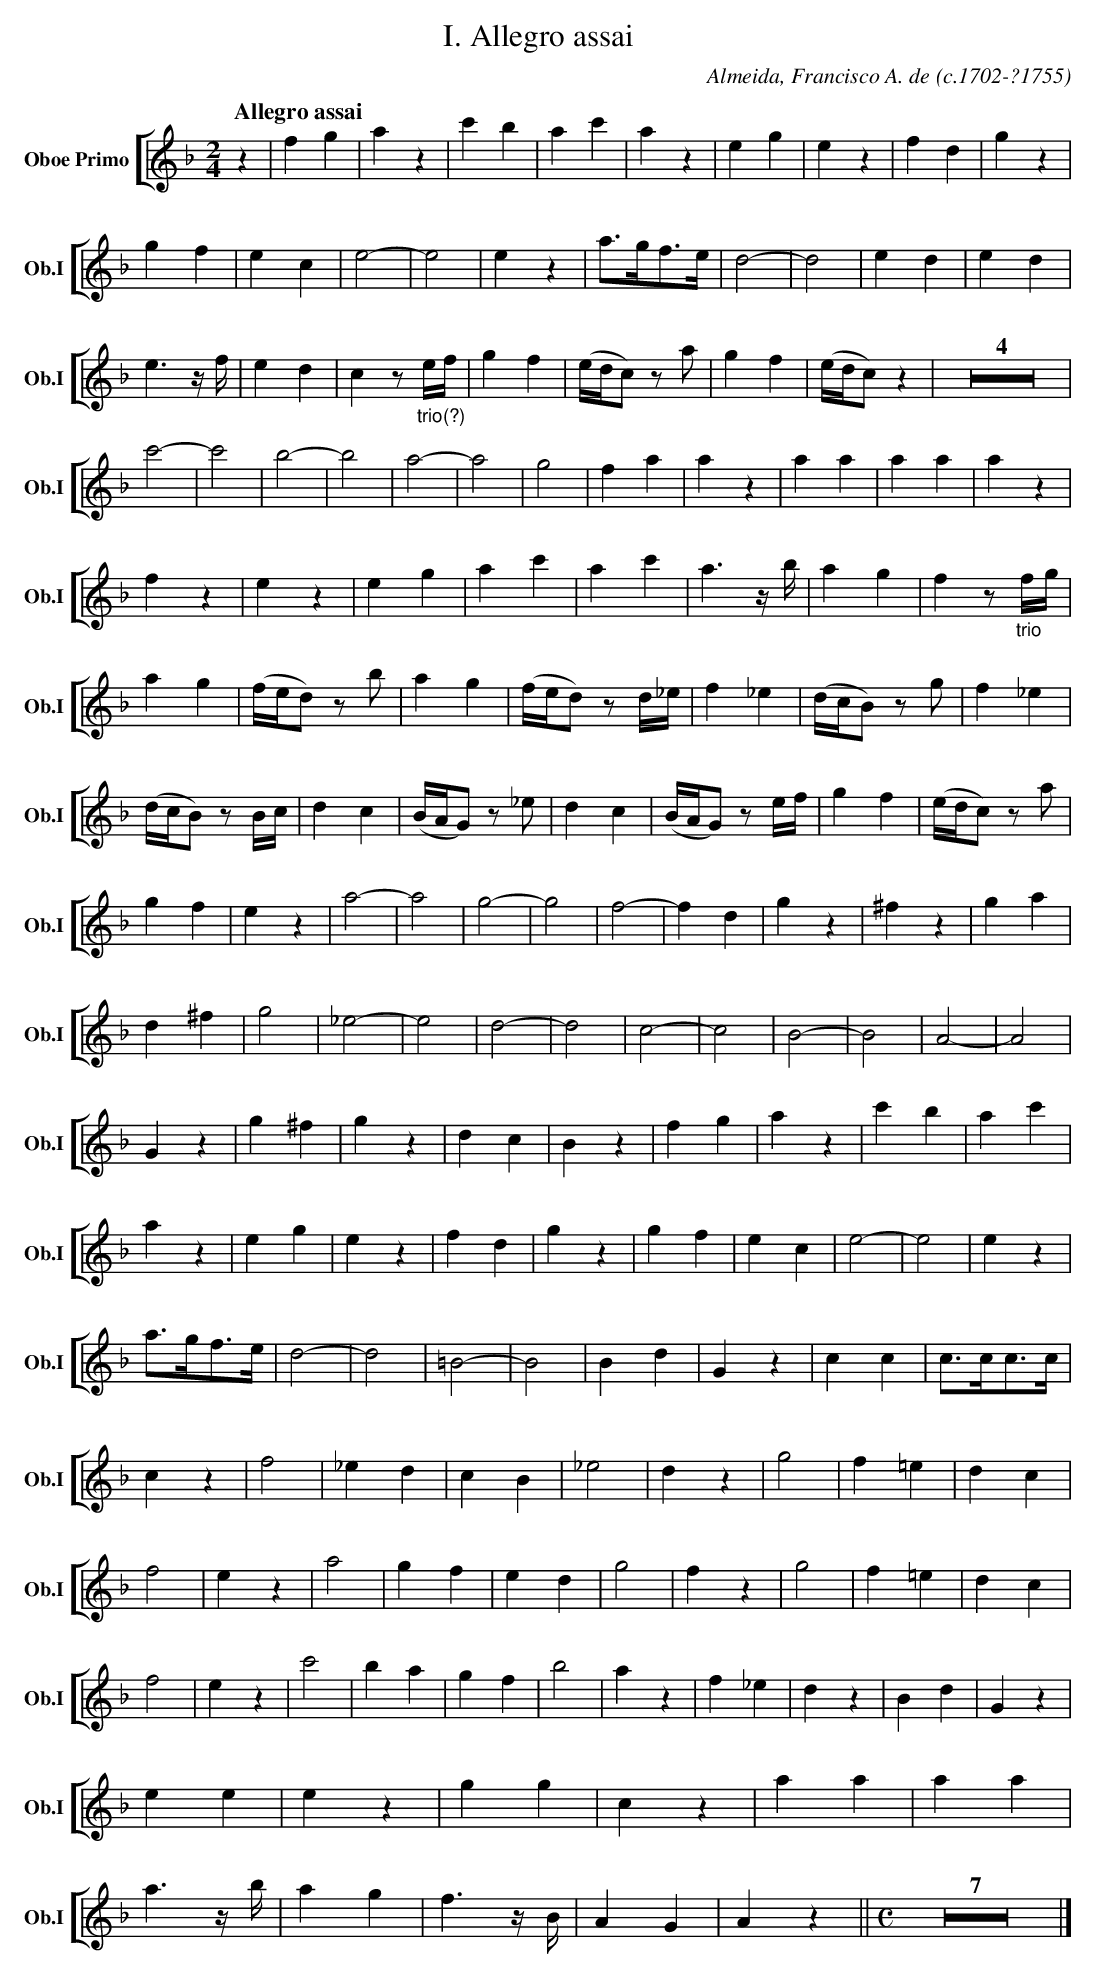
X:1
T:I. Allegro assai
C:Almeida, Francisco A. de (c.1702-?1755)
M:2/4
L:1/4
K:F
V: 1 clef=treble name="Oboe Primo" sname="Ob.I"
%%staves [( 1 )]
[Q:"Allegro assai"] z |fg|az|c'b|ac'|az|eg|ez|fd|gz|gf|ec|e2-|e2|ez|a/>g/f/>e/|d2-|d2|ed|ed|e3/2z//f// | \
   ed|cz/"_trio(?)"e//f//|gf|(e//d//c/)z/ a/|gf|(e//d//c/)z| Z4 | c'2-|c'2|b2-|b2|a2-|a2|g2|fa|az|aa|\
   aa|az|fz|ez| eg|ac'|ac'|a3/2z//b//|ag|f z/"_trio"f//g//| ag|(f//e//d/) z/b/|ag|(f//e//d/) z/d//_e//|f_e| \
   (d//c//B/) z/g/|f_e|(d//c//B/) z/B//c//|dc|(B//A//G/) z/_e/|dc|(B//A//G/) z/e//f//|gf|(e//d//c/) z/a/ | gf|ez| \
   a2-|a2|g2-|g2|f2-|fd|gz|^fz|ga|d^f|g2|_e2-|e2|d2-|d2|c2-|c2|B2-|B2|A2-|A2|Gz|\
   g^f|gz|dc|Bz|fg|az|c'b|ac'|az|eg|ez|fd|gz|gf|ec|e2-|e2|ez|a/>g/f/>e/|d2-|d2|=B2-|B2|Bd|Gz| \
   cc|c/>c/c/>c/|cz|f2|_ed|cB|_e2|dz|g2|f=e|dc|f2|ez|a2|gf|ed|g2|fz|g2|f=e|dc|f2|ez|c'2|ba|gf|b2|az|\
   f_e|dz|Bd|Gz|ee|ez|gg|cz|aa|aa|a3/2z//b//|ag|f3/2 z//B//|AG|Az||[M:C]Z7|] \
